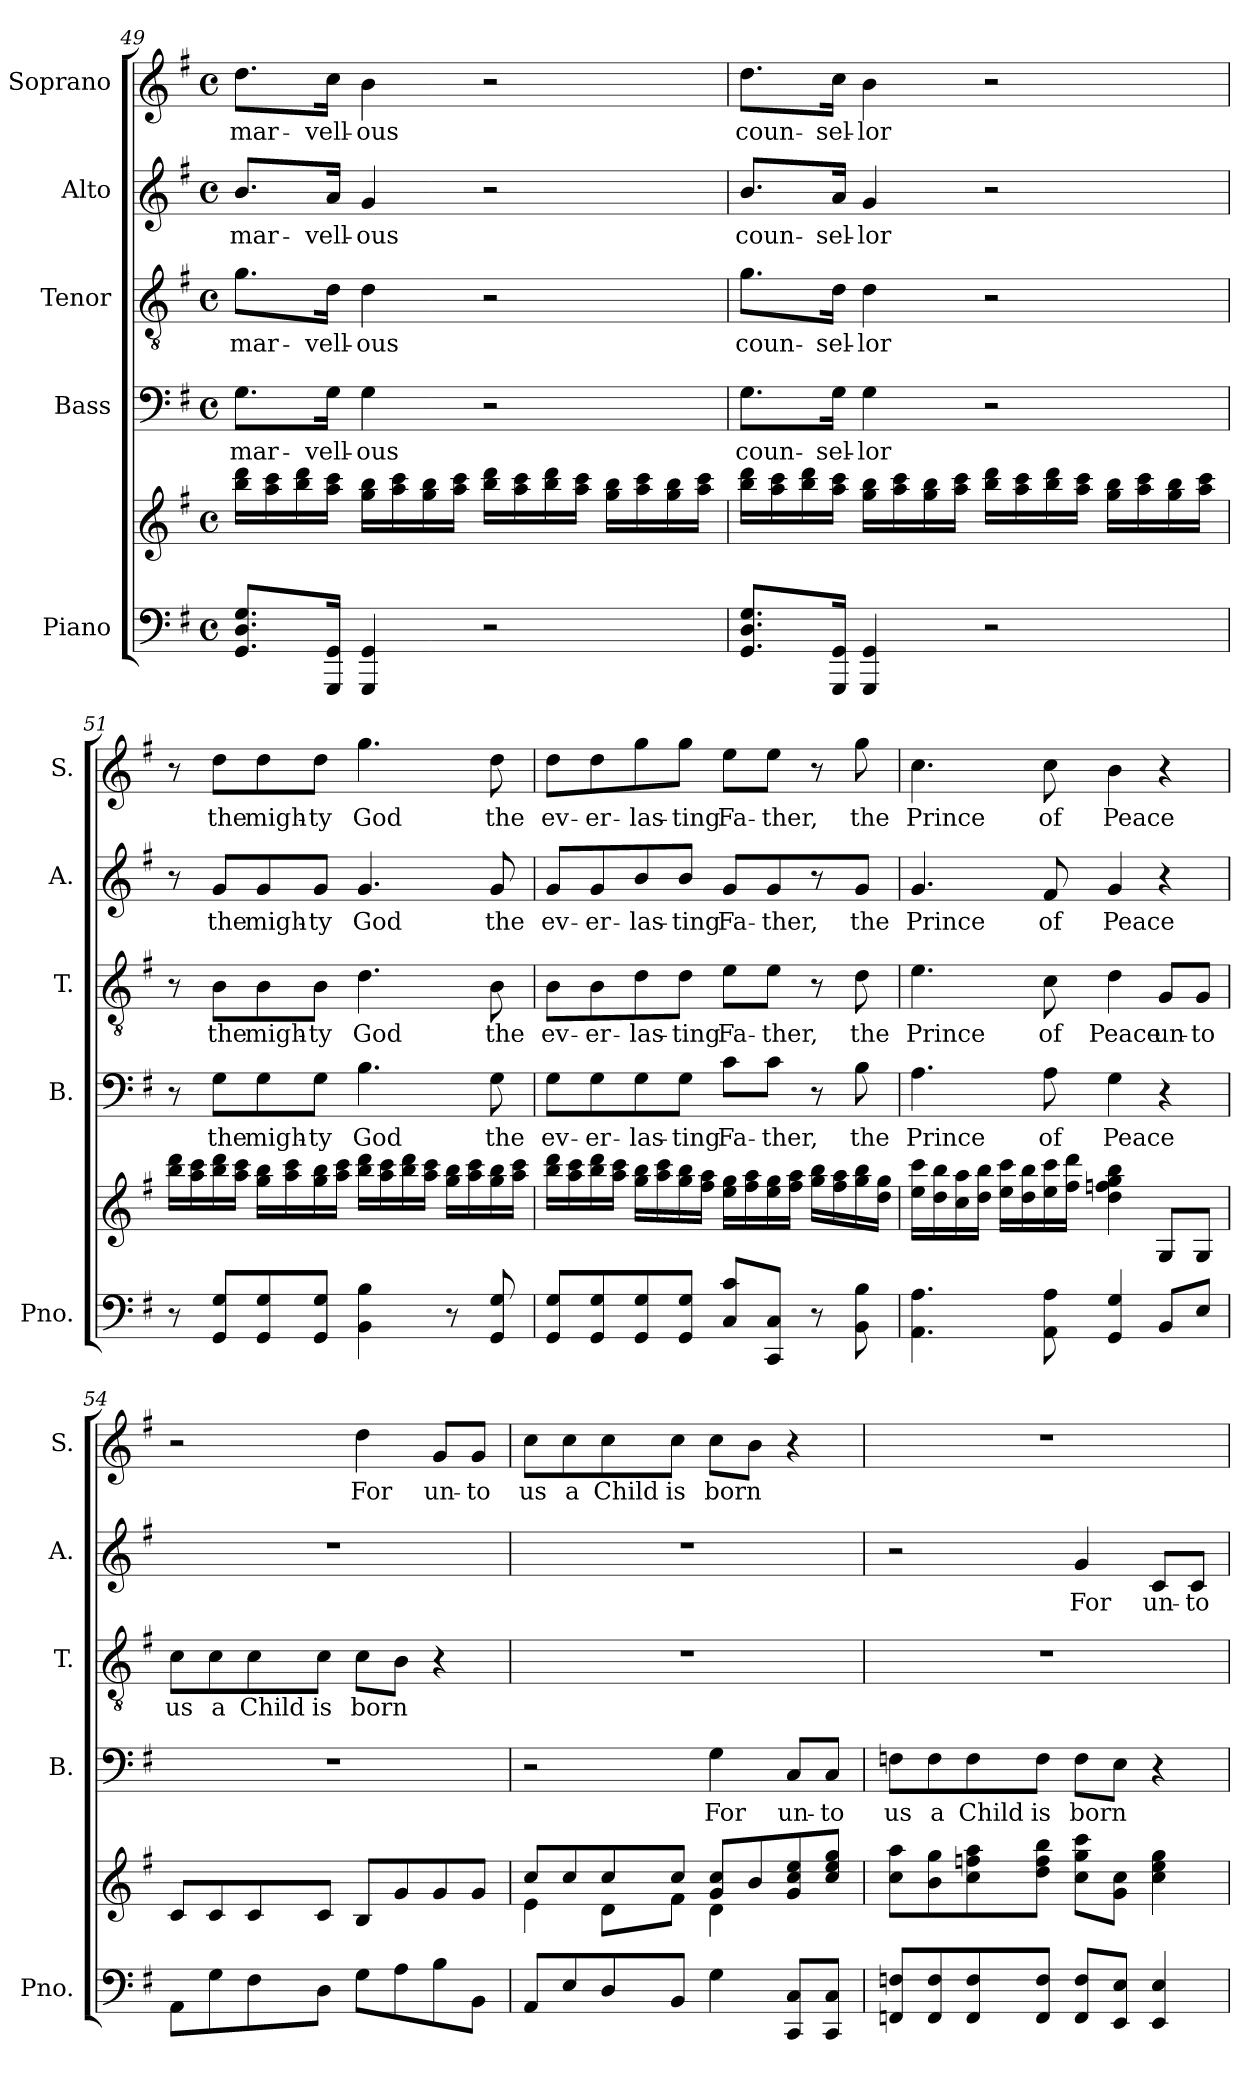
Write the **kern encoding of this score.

**kern	**kern	**kern	**text	**kern	**text	**kern	**text	**kern	**text
*part5	*part5	*part4	*part4	*part3	*part3	*part2	*part2	*part1	*part1
*staff6	*staff5	*staff4	*staff4	*staff3	*staff3	*staff2	*staff2	*staff1	*staff1
*I"Piano	*	*I"Bass	*	*I"Tenor	*	*I"Alto	*	*I"Soprano	*
*I'Pno.	*	*I'B.	*	*I'T.	*	*I'A.	*	*I'S.	*
*clefF4	*clefG2	*clefF4	*	*clefGv2	*	*clefG2	*	*clefG2	*
*k[f#]	*k[f#]	*k[f#]	*	*k[f#]	*	*k[f#]	*	*k[f#]	*
*G:	*G:	*G:	*	*G:	*	*G:	*	*G:	*
*M4/4	*M4/4	*M4/4	*	*M4/4	*	*M4/4	*	*M4/4	*
*met(c)	*met(c)	*met(c)	*	*met(c)	*	*met(c)	*	*met(c)	*
=49	=49	=49	=49	=49	=49	=49	=49	=49	=49
8.GG/ 8.D/ 8.G/L	16bb\ 16ddd\LL	8.G\L	mar-	8.g\L	mar-	8.b/L	mar-	8.dd\L	mar-
.	16aa\ 16ccc\	.	.	.	.	.	.	.	.
.	16bb\ 16ddd\	.	.	.	.	.	.	.	.
16GGG/ 16GG/Jk	16aa\ 16ccc\JJ	16G\Jk	-vell-	16d\Jk	-vell-	16a/Jk	-vell-	16cc\Jk	-vell-
4GGG/ 4GG/	16gg\ 16bb\LL	4G\	-ous	4d\	-ous	4g/	-ous	4b\	-ous
.	16aa\ 16ccc\	.	.	.	.	.	.	.	.
.	16gg\ 16bb\	.	.	.	.	.	.	.	.
.	16aa\ 16ccc\JJ	.	.	.	.	.	.	.	.
2r	16bb\ 16ddd\LL	2r	.	2r	.	2r	.	2r	.
.	16aa\ 16ccc\	.	.	.	.	.	.	.	.
.	16bb\ 16ddd\	.	.	.	.	.	.	.	.
.	16aa\ 16ccc\JJ	.	.	.	.	.	.	.	.
.	16gg\ 16bb\LL	.	.	.	.	.	.	.	.
.	16aa\ 16ccc\	.	.	.	.	.	.	.	.
.	16gg\ 16bb\	.	.	.	.	.	.	.	.
.	16aa\ 16ccc\JJ	.	.	.	.	.	.	.	.
!!LO:LB:g=z
=50	=50	=50	=50	=50	=50	=50	=50	=50	=50
8.GG/ 8.D/ 8.G/L	16bb\ 16ddd\LL	8.G\L	coun-	8.g\L	coun-	8.b/L	coun-	8.dd\L	coun-
.	16aa\ 16ccc\	.	.	.	.	.	.	.	.
.	16bb\ 16ddd\	.	.	.	.	.	.	.	.
16GGG/ 16GG/Jk	16aa\ 16ccc\JJ	16G\Jk	-sel-	16d\Jk	-sel-	16a/Jk	-sel-	16cc\Jk	-sel-
4GGG/ 4GG/	16gg\ 16bb\LL	4G\	-lor	4d\	-lor	4g/	-lor	4b\	-lor
.	16aa\ 16ccc\	.	.	.	.	.	.	.	.
.	16gg\ 16bb\	.	.	.	.	.	.	.	.
.	16aa\ 16ccc\JJ	.	.	.	.	.	.	.	.
2r	16bb\ 16ddd\LL	2r	.	2r	.	2r	.	2r	.
.	16aa\ 16ccc\	.	.	.	.	.	.	.	.
.	16bb\ 16ddd\	.	.	.	.	.	.	.	.
.	16aa\ 16ccc\JJ	.	.	.	.	.	.	.	.
.	16gg\ 16bb\LL	.	.	.	.	.	.	.	.
.	16aa\ 16ccc\	.	.	.	.	.	.	.	.
.	16gg\ 16bb\	.	.	.	.	.	.	.	.
.	16aa\ 16ccc\JJ	.	.	.	.	.	.	.	.
=51	=51	=51	=51	=51	=51	=51	=51	=51	=51
8r	16bb\ 16ddd\LL	8r	.	8r	.	8r	.	8r	.
.	16aa\ 16ccc\	.	.	.	.	.	.	.	.
8GG/ 8G/L	16bb\ 16ddd\	8G\L	the	8B\L	the	8g/L	the	8dd\L	the
.	16aa\ 16ccc\JJ	.	.	.	.	.	.	.	.
8GG/ 8G/	16gg\ 16bb\LL	8G\	migh-	8B\	migh-	8g/	migh-	8dd\	migh-
.	16aa\ 16ccc\	.	.	.	.	.	.	.	.
8GG/ 8G/J	16gg\ 16bb\	8G\J	-ty	8B\J	-ty	8g/J	-ty	8dd\J	-ty
.	16aa\ 16ccc\JJ	.	.	.	.	.	.	.	.
4BB\ 4B\	16bb\ 16ddd\LL	4.B\	God	4.d\	God	4.g/	God	4.gg\	God
.	16aa\ 16ccc\	.	.	.	.	.	.	.	.
.	16bb\ 16ddd\	.	.	.	.	.	.	.	.
.	16aa\ 16ccc\JJ	.	.	.	.	.	.	.	.
8r	16gg\ 16bb\LL	.	.	.	.	.	.	.	.
.	16aa\ 16ccc\	.	.	.	.	.	.	.	.
8GG/ 8G/	16gg\ 16bb\	8G\	the	8B\	the	8g/	the	8dd\	the
.	16aa\ 16ccc\JJ	.	.	.	.	.	.	.	.
=52	=52	=52	=52	=52	=52	=52	=52	=52	=52
8GG/ 8G/L	16bb\ 16ddd\LL	8G\L	ev-	8B\L	ev-	8g/L	ev-	8dd\L	ev-
.	16aa\ 16ccc\	.	.	.	.	.	.	.	.
8GG/ 8G/	16bb\ 16ddd\	8G\	-er-	8B\	-er-	8g/	-er-	8dd\	-er-
.	16aa\ 16ccc\JJ	.	.	.	.	.	.	.	.
8GG/ 8G/	16gg\ 16bb\LL	8G\	-las-	8d\	-las-	8b/	-las-	8gg\	-las-
.	16aa\ 16ccc\	.	.	.	.	.	.	.	.
8GG/ 8G/J	16gg\ 16bb\	8G\J	-ting	8d\J	-ting	8b/J	-ting	8gg\J	-ting
.	16ff#\ 16aa\JJ	.	.	.	.	.	.	.	.
8C/ 8c/L	16ee\ 16gg\LL	8c\L	Fa-	8e\L	Fa-	8g/L	Fa-	8ee\L	Fa-
.	16ff#\ 16aa\	.	.	.	.	.	.	.	.
8CC/ 8C/J	16ee\ 16gg\	8c\J	-ther,	8e\J	-ther,	8g/	-ther,	8ee\J	-ther,
.	16ff#\ 16aa\JJ	.	.	.	.	.	.	.	.
8r	16gg\ 16bb\LL	8r	.	8r	.	8r	.	8r	.
.	16ff#\ 16aa\	.	.	.	.	.	.	.	.
8BB\ 8B\	16gg\ 16bb\	8B\	the	8d\	the	8g/J	the	8gg\	the
.	16dd\ 16gg\JJ	.	.	.	.	.	.	.	.
!!LO:PB:g=z
=53	=53	=53	=53	=53	=53	=53	=53	=53	=53
4.AA\ 4.A\	16ee\ 16ccc\LL	4.A\	Prince	4.e\	Prince	4.g/	Prince	4.cc\	Prince
.	16dd\ 16bb\	.	.	.	.	.	.	.	.
.	16cc\ 16aa\	.	.	.	.	.	.	.	.
.	16dd\ 16bb\JJ	.	.	.	.	.	.	.	.
.	16ee\ 16ccc\LL	.	.	.	.	.	.	.	.
.	16dd\ 16bb\	.	.	.	.	.	.	.	.
8AA\ 8A\	16ee\ 16ccc\	8A\	of	8c\	of	8f#/	of	8cc\	of
.	16ff#\ 16ddd\JJ	.	.	.	.	.	.	.	.
4GG/ 4G/	4dd\ 4ffn\ 4gg\ 4bb\	4G\	Peace	4d\	Peace	4g/	Peace	4b\	Peace
8BB/L	8G/L	4r	.	8G/L	un-	4r	.	4r	.
8E/J	8G/J	.	.	8G/J	-to	.	.	.	.
=54	=54	=54	=54	=54	=54	=54	=54	=54	=54
8AA\L	8c/L	1r	.	8c\L	us	1r	.	2r	.
8G\	8c/	.	.	8c\	a	.	.	.	.
8F#\	8c/	.	.	8c\	Child	.	.	.	.
8D\J	8c/J	.	.	8c\J	is	.	.	.	.
8G\L	8B/L	.	.	8c\L	born	.	.	4dd\	For
8A\	8g/	.	.	8B\J	.	.	.	.	.
8B\	8g/	.	.	4r	.	.	.	8g/L	un-
8BB\J	8g/J	.	.	.	.	.	.	8g/J	-to
=55	=55	=55	=55	=55	=55	=55	=55	=55	=55
*	*^	*	*	*	*	*	*	*	*
8AA/L	8cc/L	4e\	2r	.	1r	.	1r	.	8cc\L	us
8E/	8cc/	.	.	.	.	.	.	.	8cc\	a
8D/	8cc/	8d\L	.	.	.	.	.	.	8cc\	Child
8BB/J	8cc/J	8f#\J	.	.	.	.	.	.	8cc\J	is
4G\	8g/ 8cc/L	4d\	4G\	For	.	.	.	.	8cc\L	born
.	8b/	.	.	.	.	.	.	.	8b\J	.
8CC/ 8C/L	8g/ 8cc/ 8ee/	4ryy	8C/L	un-	.	.	.	.	4r	.
8CC/ 8C/J	8cc/ 8ee/ 8gg/J	.	8C/J	-to	.	.	.	.	.	.
*	*v	*v	*	*	*	*	*	*	*	*
!!LO:LB:g=z
=56	=56	=56	=56	=56	=56	=56	=56	=56	=56
8FFn/ 8Fn/L	8cc\ 8aa\L	8Fn\L	us	1r	.	2r	.	1r	.
8FF/ 8F/	8b\ 8gg\	8F\	a	.	.	.	.	.	.
8FF/ 8F/	8cc\ 8ffn\ 8aa\	8F\	Child	.	.	.	.	.	.
8FF/ 8F/J	8dd\ 8ff\ 8bb\J	8F\J	is	.	.	.	.	.	.
8FF/ 8F/L	8cc\ 8gg\ 8ccc\L	8F\L	born	.	.	4g/	For	.	.
8EE/ 8E/J	8g\ 8cc\J	8E\J	.	.	.	.	.	.	.
4EE/ 4E/	4cc\ 4ee\ 4gg\	4r	.	.	.	8c/L	un-	.	.
.	.	.	.	.	.	8c/J	-to	.	.
=	=	=	=	=	=	=	=	=	=
*-	*-	*-	*-	*-	*-	*-	*-	*-	*-
